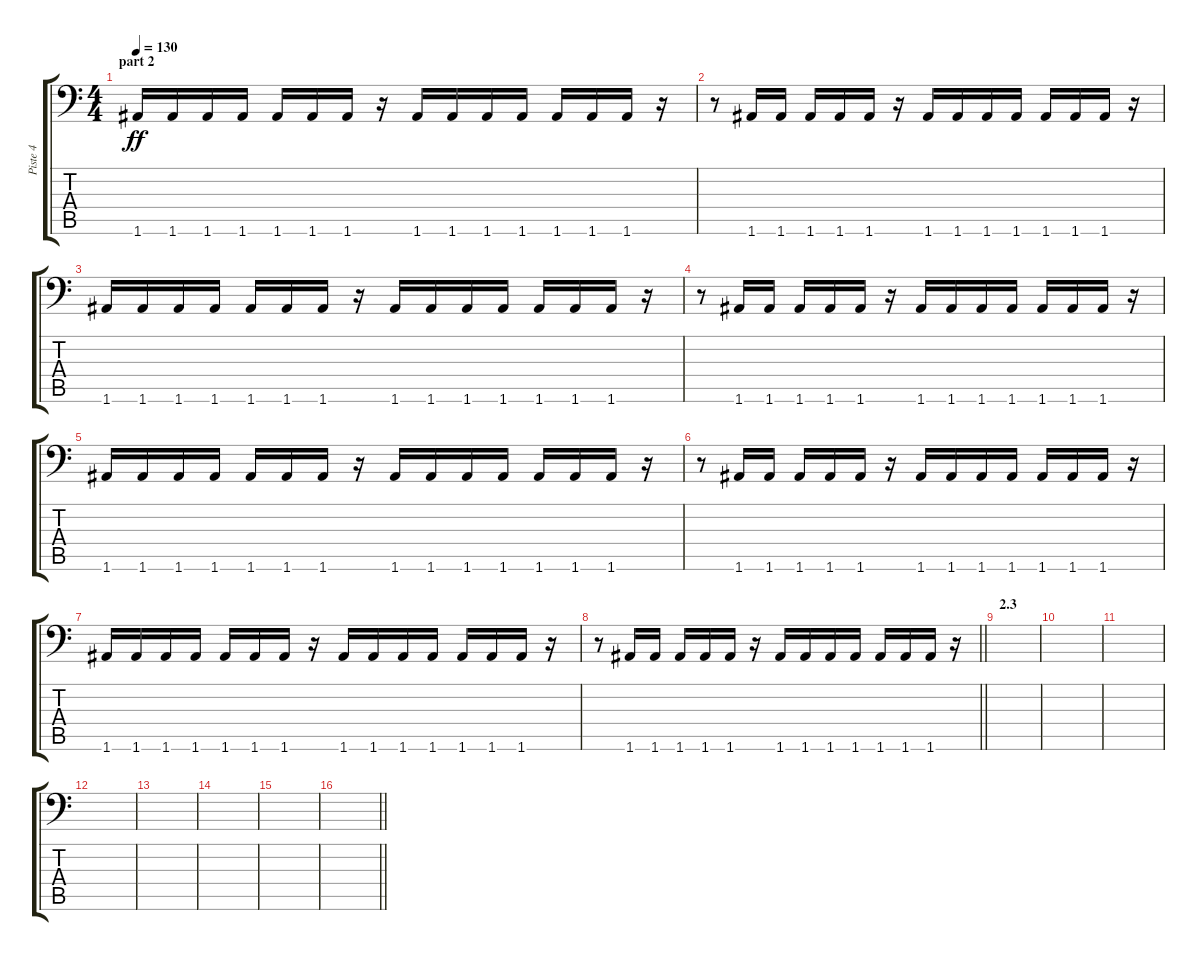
\track ("Piste 4" "Piste 4") {instrument electricbassfinger}
\staff {score tabs}
\tuning (B3 Gb3 D3 A2 E2 A1) {hide}
\ts (4 4)
\section ("" "part 2")
\tempo 130
\clef f4
\ks c
1.6.16{dy ff} 1.6.16 1.6.16 1.6.16 1.6.16 1.6.16 1.6.16 r.16 1.6.16 1.6.16 1.6.16 1.6.16 1.6.16 1.6.16 1.6.16 r.16 |
r.8 1.6.16 1.6.16 1.6.16 1.6.16 1.6.16 r.16 1.6.16 1.6.16 1.6.16 1.6.16 1.6.16 1.6.16 1.6.16 r.16 |
1.6.16 1.6.16 1.6.16 1.6.16 1.6.16 1.6.16 1.6.16 r.16 1.6.16 1.6.16 1.6.16 1.6.16 1.6.16 1.6.16 1.6.16 r.16 |
r.8 1.6.16 1.6.16 1.6.16 1.6.16 1.6.16 r.16 1.6.16 1.6.16 1.6.16 1.6.16 1.6.16 1.6.16 1.6.16 r.16 |
1.6.16 1.6.16 1.6.16 1.6.16 1.6.16 1.6.16 1.6.16 r.16 1.6.16 1.6.16 1.6.16 1.6.16 1.6.16 1.6.16 1.6.16 r.16 |
r.8 1.6.16 1.6.16 1.6.16 1.6.16 1.6.16 r.16 1.6.16 1.6.16 1.6.16 1.6.16 1.6.16 1.6.16 1.6.16 r.16 |
1.6.16 1.6.16 1.6.16 1.6.16 1.6.16 1.6.16 1.6.16 r.16 1.6.16 1.6.16 1.6.16 1.6.16 1.6.16 1.6.16 1.6.16 r.16 |
\barLineRight lightlight
r.8 1.6.16 1.6.16 1.6.16 1.6.16 1.6.16 r.16 1.6.16 1.6.16 1.6.16 1.6.16 1.6.16 1.6.16 1.6.16 r.16 |
\section ("" "2.3")
|
|
|
|
|
|
|
\barLineRight lightlight
